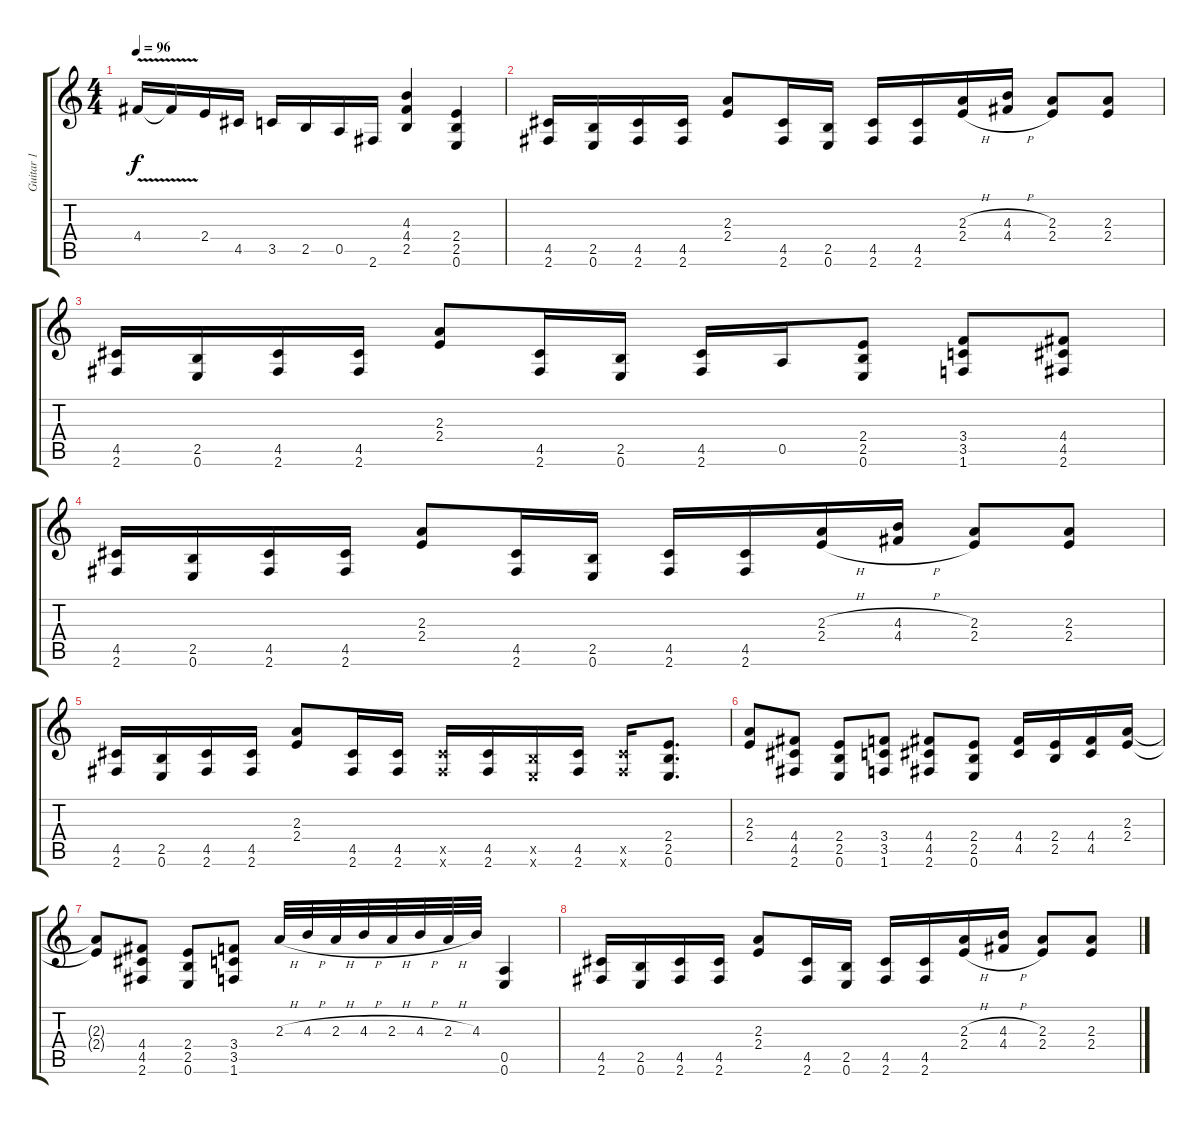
\track ("Guitar 1" "Guitar 1") {instrument acousticguitarsteel}
\staff {score tabs}
\tuning (E4 B3 G3 D3 A2 E2) {hide}
\ts (4 4)
\tempo 96
\clef g2
\ks c
4.4{v t}.16{dy f} 4.4{v t}.16 2.4.16 4.5.16 3.5.16 2.5.16 0.5.16 2.6.16 (4.3 4.4 2.5).4 (2.4 2.5 0.6).4 |
(4.5 2.6).16 (2.5 0.6).16 (4.5 2.6).16 (4.5 2.6).16 (2.3 2.4).8 (4.5 2.6).16 (2.5 0.6).16 (4.5 2.6).16 (4.5 2.6).16 (2.3{h} 2.4{h}).16 (4.3{h} 4.4{h}).16 (2.3 2.4).8 (2.3 2.4).8 |
(4.5 2.6).16 (2.5 0.6).16 (4.5 2.6).16 (4.5 2.6).16 (2.3 2.4).8 (4.5 2.6).16 (2.5 0.6).16 (4.5 2.6).16 0.5.16 (2.4 2.5 0.6).8 (3.4 3.5 1.6).8 (4.4 4.5 2.6).8 |
(4.5 2.6).16 (2.5 0.6).16 (4.5 2.6).16 (4.5 2.6).16 (2.3 2.4).8 (4.5 2.6).16 (2.5 0.6).16 (4.5 2.6).16 (4.5 2.6).16 (2.3{h} 2.4{h}).16 (4.3{h} 4.4{h}).16 (2.3 2.4).8 (2.3 2.4).8 |
(4.5 2.6).16 (2.5 0.6).16 (4.5 2.6).16 (4.5 2.6).16 (2.3 2.4).8 (4.5 2.6).16 (4.5 2.6).16 (4.5{x} 2.6{x}).16 (4.5 2.6).16 (2.5{x} 0.6{x}).16 (4.5 2.6).16 (4.5{x} 2.6{x}).16 (2.4 2.5 0.6).8{d} |
(2.3 2.4).8 (4.4 4.5 2.6).8 (2.4 2.5 0.6).8 (3.4 3.5 1.6).8 (4.4 4.5 2.6).8 (2.4 2.5 0.6).8 (4.4 4.5).16 (2.4 2.5).16 (4.4 4.5).16 (2.3 2.4).16 |
(2.3{t} 2.4{t}).8 (4.4 4.5 2.6).8 (2.4 2.5 0.6).8 (3.4 3.5 1.6).8 2.3{h}.32 4.3{h}.32 2.3{h}.32 4.3{h}.32 2.3{h}.32 4.3{h}.32 2.3{h}.32 4.3.32 (0.5 0.6).4 |
(4.5 2.6).16 (2.5 0.6).16 (4.5 2.6).16 (4.5 2.6).16 (2.3 2.4).8 (4.5 2.6).16 (2.5 0.6).16 (4.5 2.6).16 (4.5 2.6).16 (2.3{h} 2.4{h}).16 (4.3{h} 4.4{h}).16 (2.3 2.4).8 (2.3 2.4).8
